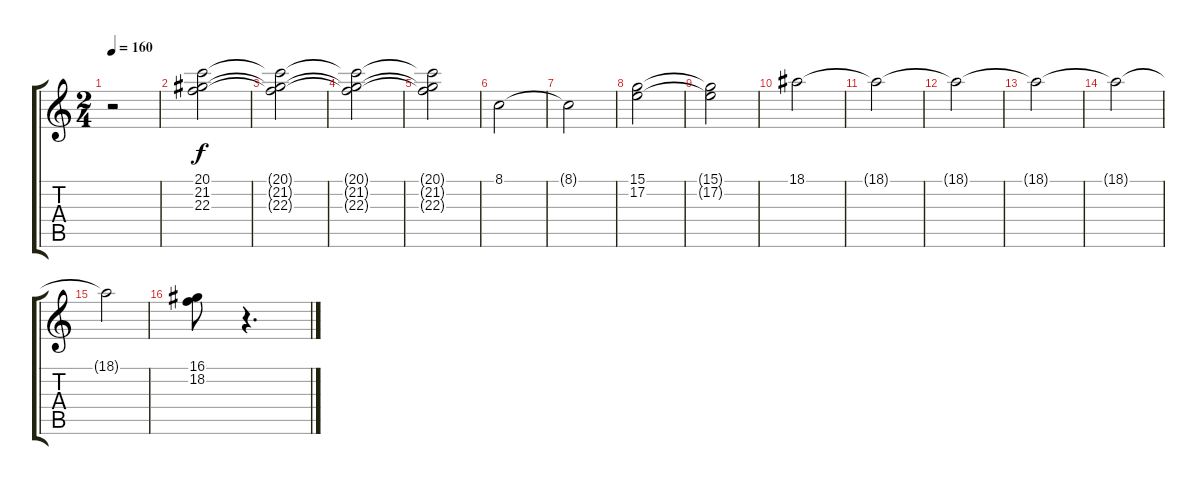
\track "" {instrument percussiveorgan}
\staff {score tabs}
\tuning (E4 B3 G3 D3 A2 E2) {hide}
\ts (2 4)
\tempo 160
\clef g2
\ks c
r.2{dy f} |
(20.1 21.2 22.3).2{volume 12 balance 8 instrument percussiveorgan} |
(20.1{t} 21.2{t} 22.3{t}).2 |
(20.1{t} 21.2{t} 22.3{t}).2 |
(20.1{t} 21.2{t} 22.3{t}).2 |
8.1.2 |
8.1{t}.2 |
(15.1 17.2).2 |
(15.1{t} 17.2{t}).2 |
18.1.2 |
18.1{t}.2 |
18.1{t}.2 |
18.1{t}.2 |
18.1{t}.2 |
18.1{t}.2 |
(16.1 18.2).8 r.4{d}
